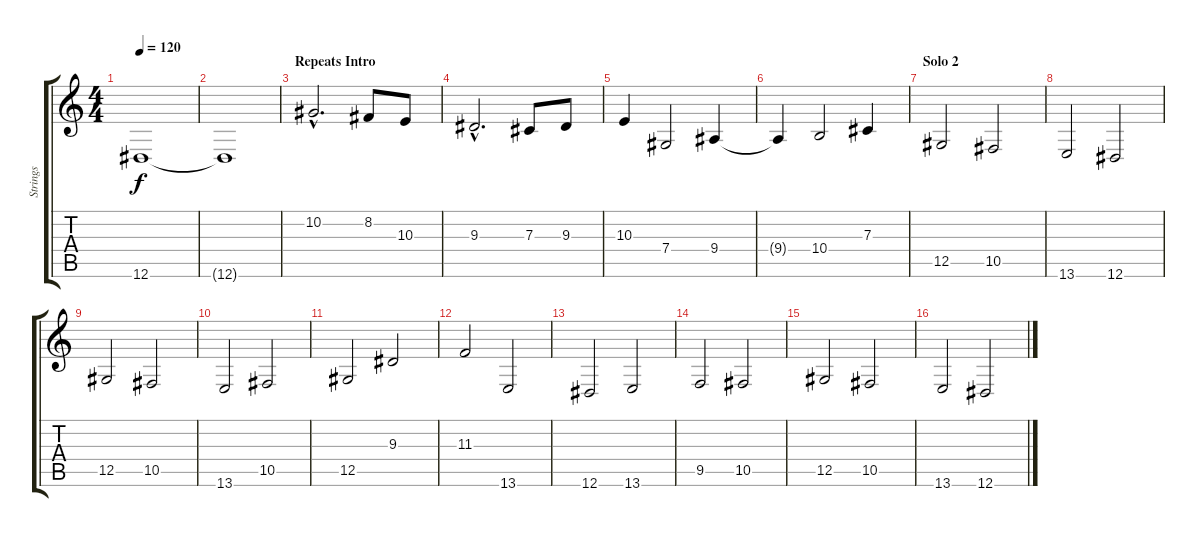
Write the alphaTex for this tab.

\track ("Strings" "Strings") {instrument stringensemble1}
\staff {score tabs}
\tuning (Eb4 Bb3 Gb3 Db3 Ab2 Eb2) {hide}
\ts (4 4)
\tempo 120
\clef g2
\ks c
12.6.1{dy f} |
12.6{t}.1 |
\section ("" "Repeats Intro")
10.2{hac}.2{d} 8.2.8 10.3.8 |
9.3{hac}.2{d} 7.3.8 9.3.8 |
10.3.4 7.4.2 9.4.4 |
9.4{t}.4 10.4.2 7.3.4 |
\section ("" "Solo 2")
12.5.2 10.5.2 |
13.6.2 12.6.2 |
12.5.2 10.5.2 |
13.6.2 10.5.2 |
12.5.2 9.3.2 |
11.3.2 13.6.2 |
12.6.2 13.6.2 |
9.5.2 10.5.2 |
12.5.2 10.5.2 |
13.6.2 12.6.2
